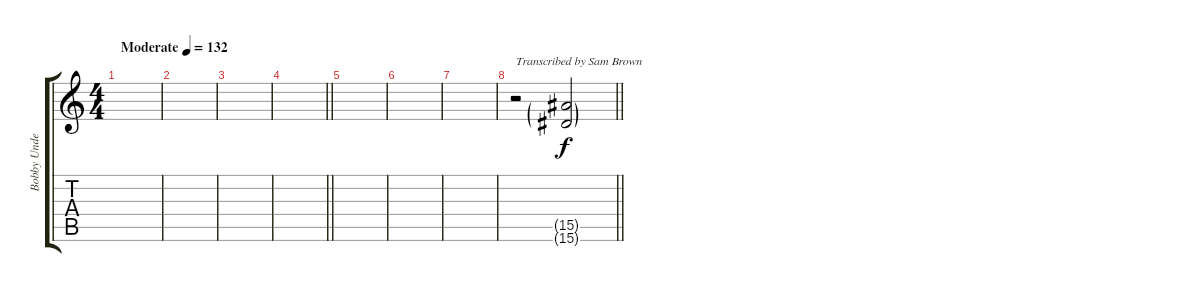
\track ("Bobby Undertaker" "Bobby Unde") {instrument distortionguitar}
\staff {score tabs}
\tuning (D4 A3 F3 C3 G2 C2) {hide}
\ts (4 4)
\tempo (132 "Moderate")
\clef g2
\ks c
|
|
|
\barLineRight lightlight
|
|
|
|
\barLineRight lightlight
r.2{txt "Transcribed by Sam Brown"} (15.5{sl g} 15.6{sl g}).2
